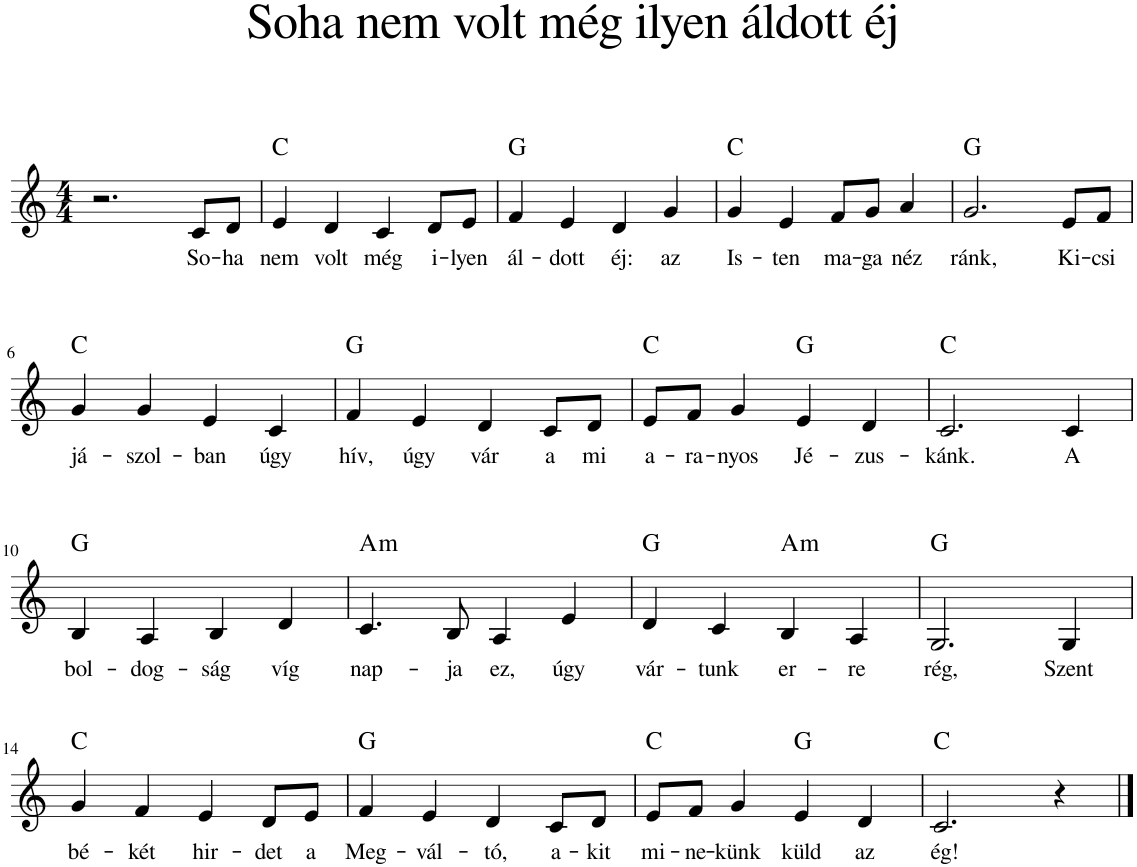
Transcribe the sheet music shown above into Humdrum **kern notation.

**kern	**text	**harte
*part1	*part1	*part1
*staff1	*staff1	*
*I"Piano	*	*
*I'Pno.	*	*
*clefG2	*	*
*k[]	*	*
*M4/4	*	*
=1	=1	=1
2.r	.	.
!	!LO:LY:b	!
8c/L	So-	.
!	!LO:LY:b	!
8d/J	-ha	.
=2	=2	=2
!	!LO:LY:b	!
4e/	nem	C:maj
!	!LO:LY:b	!
4d/	volt	.
!	!LO:LY:b	!
4c/	még	.
!	!LO:LY:b	!
8d/L	i-	.
!	!LO:LY:b	!
8e/J	-lyen	.
=3	=3	=3
!	!LO:LY:b	!
4f/	ál-	G:maj
!	!LO:LY:b	!
4e/	-dott	.
!	!LO:LY:b	!
4d/	éj:	.
!	!LO:LY:b	!
4g/	az	.
=4	=4	=4
!	!LO:LY:b	!
4g/	Is-	C:maj
!	!LO:LY:b	!
4e/	-ten	.
!	!LO:LY:b	!
8f/L	ma-	.
!	!LO:LY:b	!
8g/J	-ga	.
!	!LO:LY:b	!
4a/	néz	.
=5	=5	=5
!	!LO:LY:b	!
2.g/	ránk,	G:maj
!	!LO:LY:b	!
8e/L	Ki-	.
!	!LO:LY:b	!
8f/J	-csi	.
!!LO:LB:g=z
=6	=6	=6
!	!LO:LY:b	!
4g/	já-	C:maj
!	!LO:LY:b	!
4g/	-szol-	.
!	!LO:LY:b	!
4e/	-ban	.
!	!LO:LY:b	!
4c/	úgy	.
=7	=7	=7
!	!LO:LY:b	!
4f/	hív,	G:maj
!	!LO:LY:b	!
4e/	úgy	.
!	!LO:LY:b	!
4d/	vár	.
!	!LO:LY:b	!
8c/L	a	.
!	!LO:LY:b	!
8d/J	mi	.
=8	=8	=8
!	!LO:LY:b	!
8e/L	a-	C:maj
!	!LO:LY:b	!
8f/J	-ra-	.
!	!LO:LY:b	!
4g/	-nyos	.
!	!LO:LY:b	!
4e/	Jé-	G:maj
!	!LO:LY:b	!
4d/	-zus-	.
=9	=9	=9
!	!LO:LY:b	!
2.c/	-kánk.	C:maj
!	!LO:LY:b	!
4c/	A	.
!!LO:LB:g=z
=10	=10	=10
!	!LO:LY:b	!
4B/	bol-	G:maj
!	!LO:LY:b	!
4A/	-dog-	.
!	!LO:LY:b	!
4B/	-ság	.
!	!LO:LY:b	!
4d/	víg	.
=11	=11	=11
!	!LO:LY:b	!LO:H:kt=m
4.c/	nap-	A:min
!	!LO:LY:b	!
8B/	-ja	.
!	!LO:LY:b	!
4A/	ez,	.
!	!LO:LY:b	!
4e/	úgy	.
=12	=12	=12
!	!LO:LY:b	!
4d/	vár-	G:maj
!	!LO:LY:b	!
4c/	-tunk	.
!	!LO:LY:b	!LO:H:kt=m
4B/	er-	A:min
!	!LO:LY:b	!
4A/	-re	.
=13	=13	=13
!	!LO:LY:b	!
2.G/	rég,	G:maj
!	!LO:LY:b	!
4G/	Szent	.
!!LO:LB:g=z
=14	=14	=14
!	!LO:LY:b	!
4g/	bé-	C:maj
!	!LO:LY:b	!
4f/	-két	.
!	!LO:LY:b	!
4e/	hir-	.
!	!LO:LY:b	!
8d/L	-det	.
!	!LO:LY:b	!
8e/J	a	.
=15	=15	=15
!	!LO:LY:b	!
4f/	Meg-	G:maj
!	!LO:LY:b	!
4e/	-vál-	.
!	!LO:LY:b	!
4d/	-tó,	.
!	!LO:LY:b	!
8c/L	a-	.
!	!LO:LY:b	!
8d/J	-kit	.
=16	=16	=16
!	!LO:LY:b	!
8e/L	mi-	C:maj
!	!LO:LY:b	!
8f/J	-ne-	.
!	!LO:LY:b	!
4g/	-künk	.
!	!LO:LY:b	!
4e/	küld	G:maj
!	!LO:LY:b	!
4d/	az	.
=17	=17	=17
!	!LO:LY:b	!
2.c/	ég!	C:maj
4r	.	.
==	==	==
*-	*-	*-
